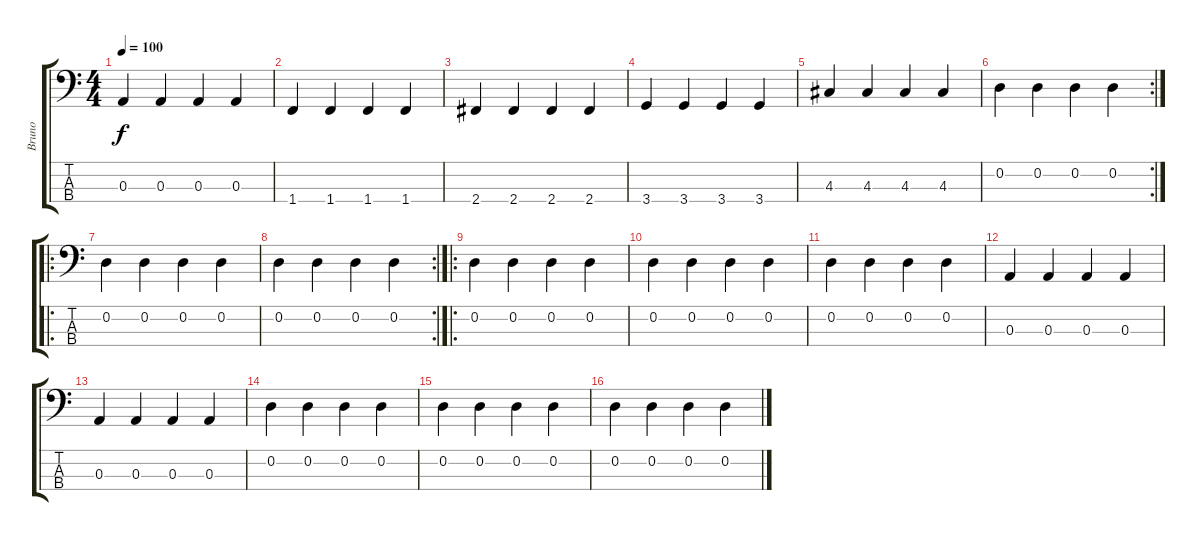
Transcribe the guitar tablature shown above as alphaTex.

\track ("Bruno" "Bruno") {instrument acousticbass}
\staff {score tabs}
\tuning (G2 D2 A1 E1) {hide}
\ts (4 4)
\tempo 100
\clef f4
\ks c
0.3.4{dy f} 0.3.4 0.3.4 0.3.4 |
1.4.4 1.4.4 1.4.4 1.4.4 |
2.4.4 2.4.4 2.4.4 2.4.4 |
3.4.4 3.4.4 3.4.4 3.4.4 |
4.3.4 4.3.4 4.3.4 4.3.4 |
\rc 2
0.2.4 0.2.4 0.2.4 0.2.4 |
\ro
0.2.4 0.2.4 0.2.4 0.2.4 |
\rc 2
0.2.4 0.2.4 0.2.4 0.2.4 |
\ro
0.2.4 0.2.4 0.2.4 0.2.4 |
0.2.4 0.2.4 0.2.4 0.2.4 |
0.2.4 0.2.4 0.2.4 0.2.4 |
0.3.4 0.3.4 0.3.4 0.3.4 |
0.3.4 0.3.4 0.3.4 0.3.4 |
0.2.4 0.2.4 0.2.4 0.2.4 |
0.2.4 0.2.4 0.2.4 0.2.4 |
0.2.4 0.2.4 0.2.4 0.2.4
